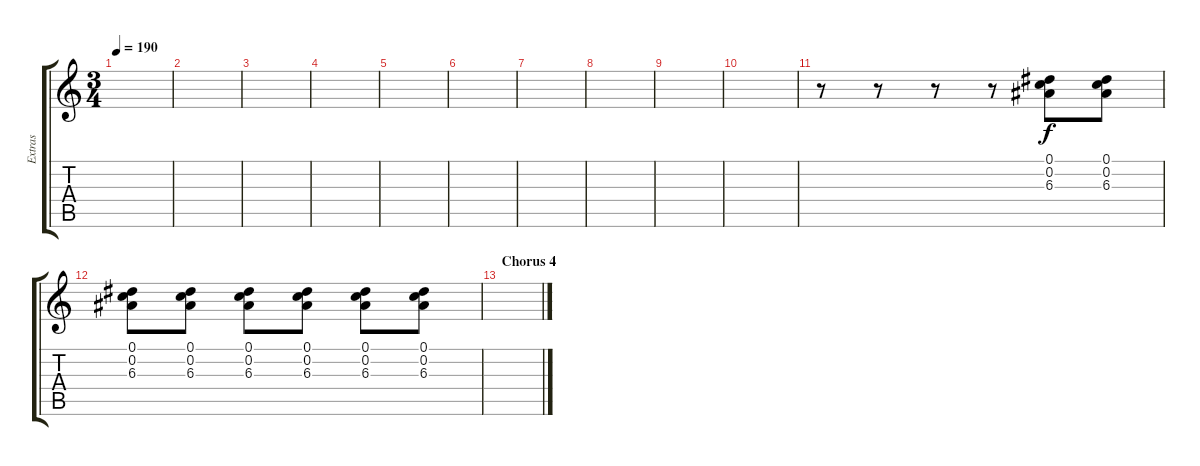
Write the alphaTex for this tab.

\track ("Extras" "Extras") {instrument distortionguitar}
\staff {score tabs}
\tuning (Eb4 Bb3 Gb3 Db3 Ab2 Db2) {hide}
\ts (3 4)
\tempo 190
\clef g2
\ks c
|
|
|
|
|
|
|
|
|
|
r.8 r.8 r.8 r.8 (0.1 0.2 6.3).8 (0.1 0.2 6.3).8 |
(0.1 0.2 6.3).8 (0.1 0.2 6.3).8 (0.1 0.2 6.3).8 (0.1 0.2 6.3).8 (0.1 0.2 6.3).8 (0.1 0.2 6.3).8 |
\section ("" "Chorus 4")
